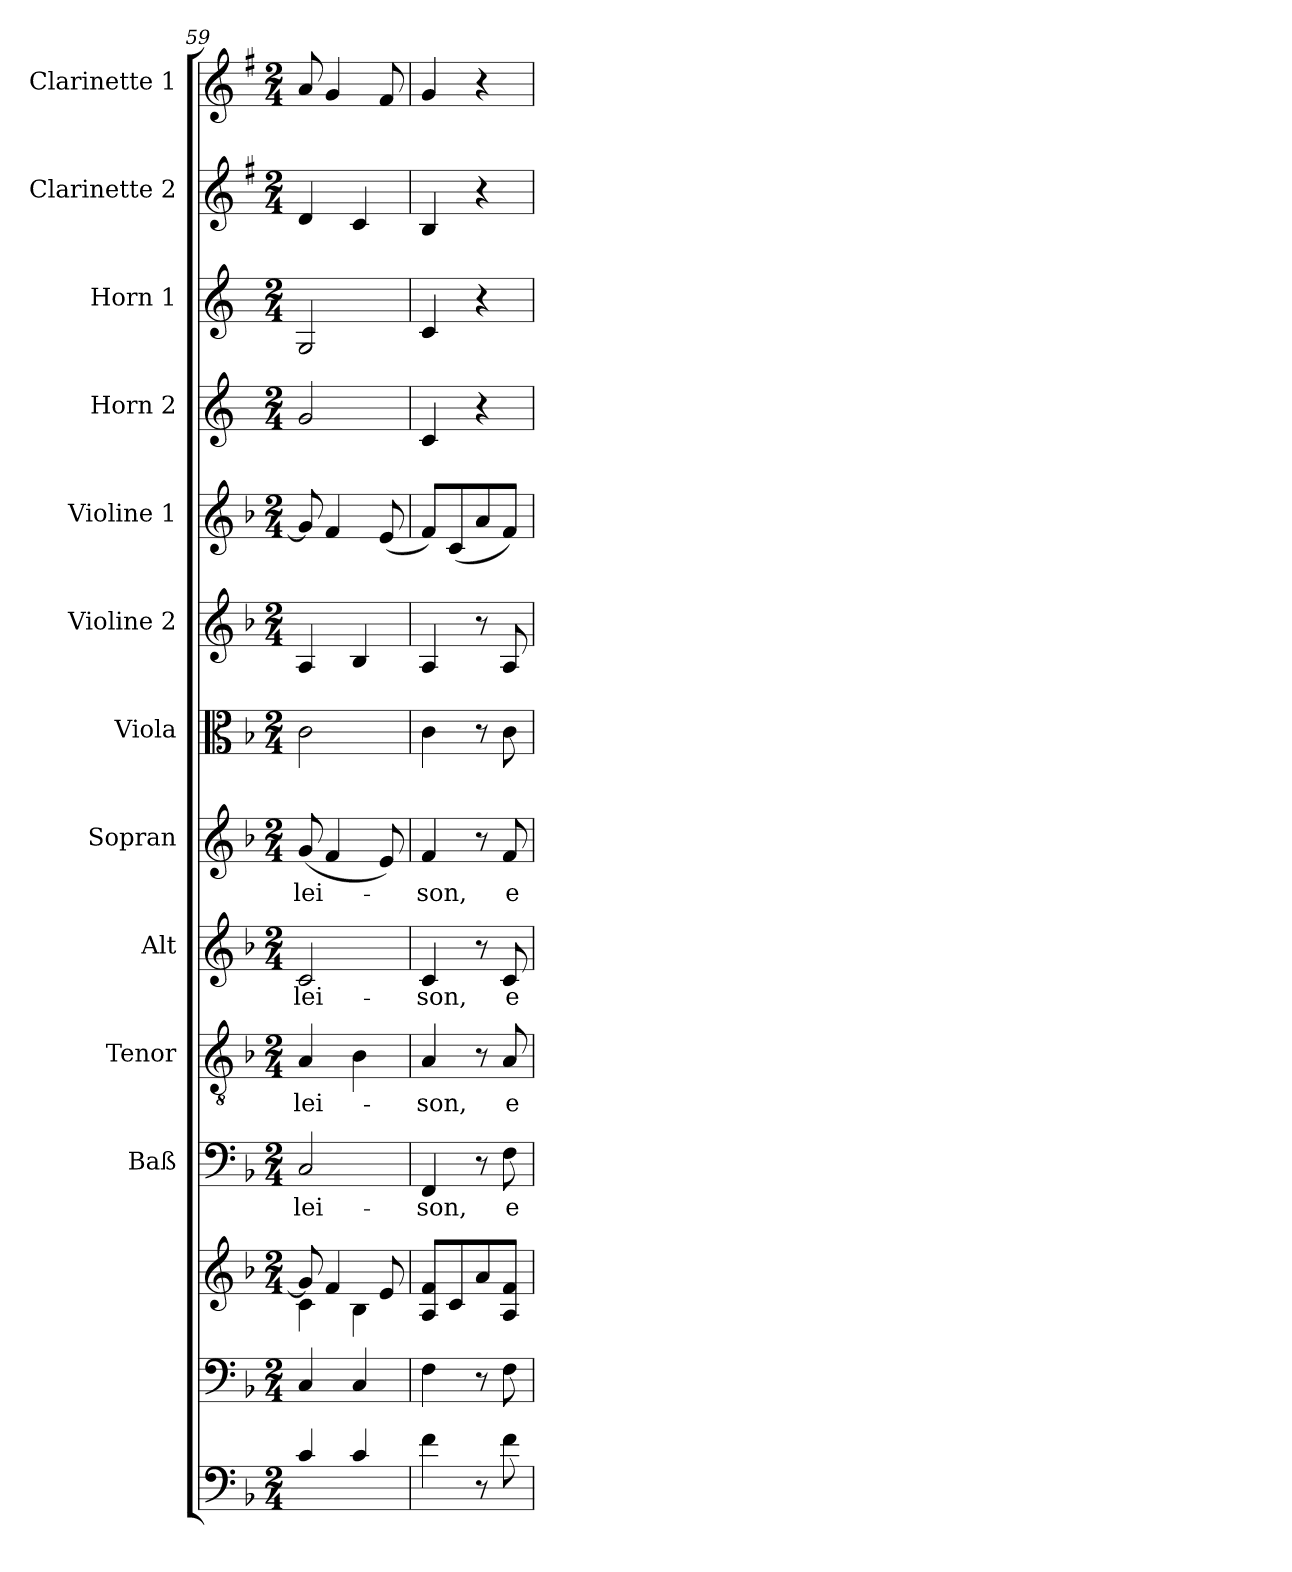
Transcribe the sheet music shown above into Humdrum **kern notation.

**kern	**kern	**kern	**kern	**text	**kern	**text	**kern	**text	**kern	**text	**kern	**kern	**kern	**kern	**kern	**kern	**kern
*part13	*part12	*part12	*part11	*part11	*part10	*part10	*part9	*part9	*part8	*part8	*part7	*part6	*part5	*part4	*part3	*part2	*part1
*staff14	*staff13	*staff12	*staff11	*staff11	*staff10	*staff10	*staff9	*staff9	*staff8	*staff8	*staff7	*staff6	*staff5	*staff4	*staff3	*staff2	*staff1
*	*	*	*I"Baß	*	*I"Tenor	*	*I"Alt	*	*I"Sopran	*	*I"Viola	*I"Violine 2	*I"Violine 1	*I"Horn 2	*I"Horn 1	*I"Clarinette 2	*I"Clarinette 1
*	*	*	*I'Baß	*	*I'Ten	*	*I'Alt	*	*I'Sop	*	*I'Vla.	*I'Vln. 2	*I'Vln. 1	*I'Hrn. 2	*I'Hrn. 1	*	*
!!LO:PB:g=z
*clefF4	*clefF4	*clefG2	*clefF4	*	*clefGv2	*	*clefG2	*	*clefG2	*	*clefC3	*clefG2	*clefG2	*clefG2	*clefG2	*clefG2	*clefG2
*ITrd7c12	*	*	*	*	*	*	*	*	*	*	*	*	*	*ITrd4c7	*ITrd4c7	*ITrd1c2	*ITrd1c2
*k[b-]	*k[b-]	*k[b-]	*k[b-]	*	*k[b-]	*	*k[b-]	*	*k[b-]	*	*k[b-]	*k[b-]	*k[b-]	*k[b-]	*k[b-]	*k[b-]	*k[b-]
*F:	*F:	*F:	*F:	*	*F:	*	*F:	*	*F:	*	*F:	*F:	*F:	*F:	*F:	*F:	*F:
*M2/4	*M2/4	*M2/4	*M2/4	*	*M2/4	*	*M2/4	*	*M2/4	*	*M2/4	*M2/4	*M2/4	*M2/4	*M2/4	*M2/4	*M2/4
=59	=59	=59	=59	=59	=59	=59	=59	=59	=59	=59	=59	=59	=59	=59	=59	=59	=59
*	*	*^	*	*	*	*	*	*	*	*	*	*	*	*	*	*	*
!	!	!	!	!	!LO:LY:b	!	!LO:LY:b	!	!LO:LY:b	!	!LO:LY:b	!	!	!	!	!	!	!
4C/	4C/	8g/]	4c\	2C/	-lei-	4A/	-lei-	2c/	-lei-	(<8g/	-lei-	2c\	4A/	8g/]	2c/	2C/	4c/	8g/
.	.	4f/	.	.	.	.	.	.	.	4f/	.	.	.	4f/	.	.	.	4f/
4C/	4C/	.	4B-\	.	.	4B-\	.	.	.	.	.	.	4B-/	.	.	.	4B-/	.
.	.	8e/	.	.	.	.	.	.	.	8e/)	.	.	.	(<8e/	.	.	.	8e/
*	*	*v	*v	*	*	*	*	*	*	*	*	*	*	*	*	*	*	*
=60	=60	=60	=60	=60	=60	=60	=60	=60	=60	=60	=60	=60	=60	=60	=60	=60	=60
!	!	!	!	!LO:LY:b	!	!LO:LY:b	!	!LO:LY:b	!	!LO:LY:b	!	!	!	!	!	!	!
4F\	4F\	8A/ 8f/L	4FF/	-son,	4A/	-son,	4c/	-son,	4f/	-son,	4c\	4A/	8f/L)	4F/	4F/	4A/	4f/
.	.	8c/	.	.	.	.	.	.	.	.	.	.	(<8c/	.	.	.	.
8r	8r	8a/	8r	.	8r	.	8r	.	8r	.	8r	8r	8a/	4r	4r	4r	4r
!	!	!	!	!LO:LY:b	!	!LO:LY:b	!	!LO:LY:b	!	!LO:LY:b	!	!	!	!	!	!	!
8F\	8F\	8A/ 8f/J	8F\	e-	8A/	e-	8c/	e-	8f/	e-	8c\	8A/	8f/J)	.	.	.	.
=	=	=	=	=	=	=	=	=	=	=	=	=	=	=	=	=	=
*-	*-	*-	*-	*-	*-	*-	*-	*-	*-	*-	*-	*-	*-	*-	*-	*-	*-
